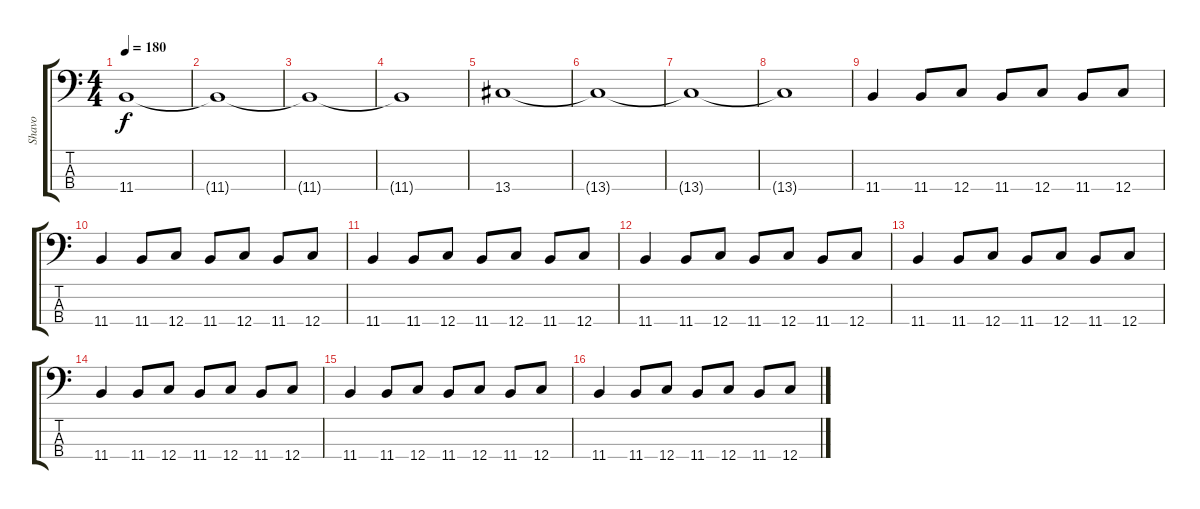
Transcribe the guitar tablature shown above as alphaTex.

\track ("Shavo" "Shavo") {instrument electricbasspick}
\staff {score tabs}
\tuning (F2 C2 G1 C1) {hide}
\ts (4 4)
\tempo 180
\clef f4
\ks c
11.4.1{dy f} |
11.4{t}.1 |
11.4{t}.1 |
11.4{t}.1 |
13.4.1 |
13.4{t}.1 |
13.4{t}.1 |
13.4{t}.1 |
11.4.4 11.4.8 12.4.8 11.4.8 12.4.8 11.4.8 12.4.8 |
11.4.4 11.4.8 12.4.8 11.4.8 12.4.8 11.4.8 12.4.8 |
11.4.4 11.4.8 12.4.8 11.4.8 12.4.8 11.4.8 12.4.8 |
11.4.4 11.4.8 12.4.8 11.4.8 12.4.8 11.4.8 12.4.8 |
11.4.4 11.4.8 12.4.8 11.4.8 12.4.8 11.4.8 12.4.8 |
11.4.4 11.4.8 12.4.8 11.4.8 12.4.8 11.4.8 12.4.8 |
11.4.4 11.4.8 12.4.8 11.4.8 12.4.8 11.4.8 12.4.8 |
11.4.4 11.4.8 12.4.8 11.4.8 12.4.8 11.4.8 12.4.8
